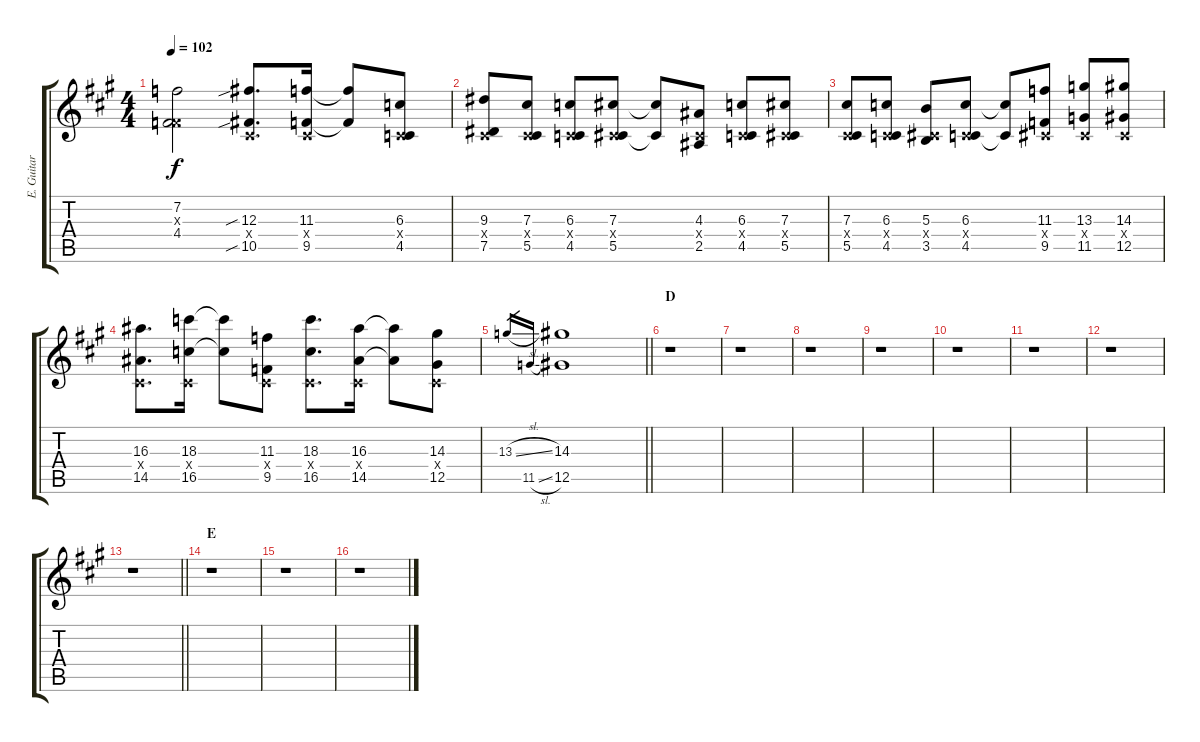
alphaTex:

\track ("E. Guitar I" "E. Guitar ") {instrument distortionguitar}
\staff {score tabs}
\tuning (Eb4 Bb3 Gb3 Db3 Ab2 Eb2) {hide}
\ts (4 4)
\tempo 102
\clef g2
\ks a
(7.2 0.3{x} 4.4).2{dy f} (12.3{sib} 0.4{x} 10.5{sib}).8{d} (11.3 0.4{x} 9.5).16 (11.3{t} 9.5{t}).8 (6.3 0.4{x} 4.5).8 |
(9.3 0.4{x} 7.5).8 (7.3 0.4{x} 5.5).8 (6.3 0.4{x} 4.5).8 (7.3 0.4{x} 5.5).8 (7.3{t} 5.5{t}).8 (4.3 0.4{x} 2.5).8 (6.3 0.4{x} 4.5).8 (7.3 0.4{x} 5.5).8 |
(7.3 0.4{x} 5.5).8 (6.3 0.4{x} 4.5).8 (5.3 0.4{x} 3.5).8 (6.3 0.4{x} 4.5).8 (6.3{t} 4.5{t}).8 (11.3 0.4{x} 9.5).8 (13.3 0.4{x} 11.5).8 (14.3 0.4{x} 12.5).8 |
(16.3 0.4{x} 14.5).8{d} (18.3 0.4{x} 16.5).16 (18.3{t} 16.5{t}).8 (11.3 0.4{x} 9.5).8 (18.3 0.4{x} 16.5).8{d} (16.3 0.4{x} 14.5).16 (16.3{t} 14.5{t}).8 (14.3 0.4{x} 12.5).8 |
\barLineRight lightlight
13.3{sl}.16{gr} 11.5{sl}.16{gr} (14.3 12.5).1 |
\section ("" "D")
r.1 |
r.1 |
r.1 |
r.1 |
r.1 |
r.1 |
r.1 |
\barLineRight lightlight
r.1 |
\section ("" "E")
r.1 |
r.1 |
r.1
